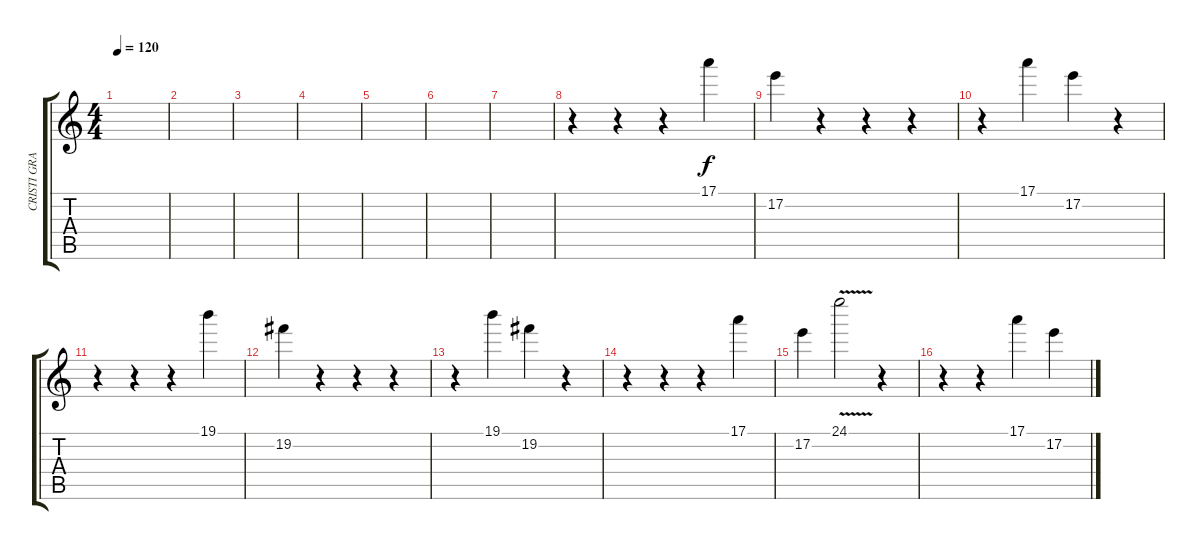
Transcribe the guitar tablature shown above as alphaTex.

\track ("CRISTI GRAM" "CRISTI GRA") {instrument overdrivenguitar}
\staff {score tabs}
\tuning (E4 B3 G3 D3 A2 E2) {hide}
\ts (4 4)
\tempo 120
\clef g2
\ks c
|
|
|
|
|
|
|
r.4 r.4 r.4 17.1.4 |
17.2.4 r.4 r.4 r.4 |
r.4 17.1.4 17.2.4 r.4 |
r.4 r.4 r.4 19.1.4 |
19.2.4 r.4 r.4 r.4 |
r.4 19.1.4 19.2.4 r.4 |
r.4 r.4 r.4 17.1.4 |
17.2.4 24.1{v}.2 r.4 |
r.4 r.4 17.1.4 17.2.4
